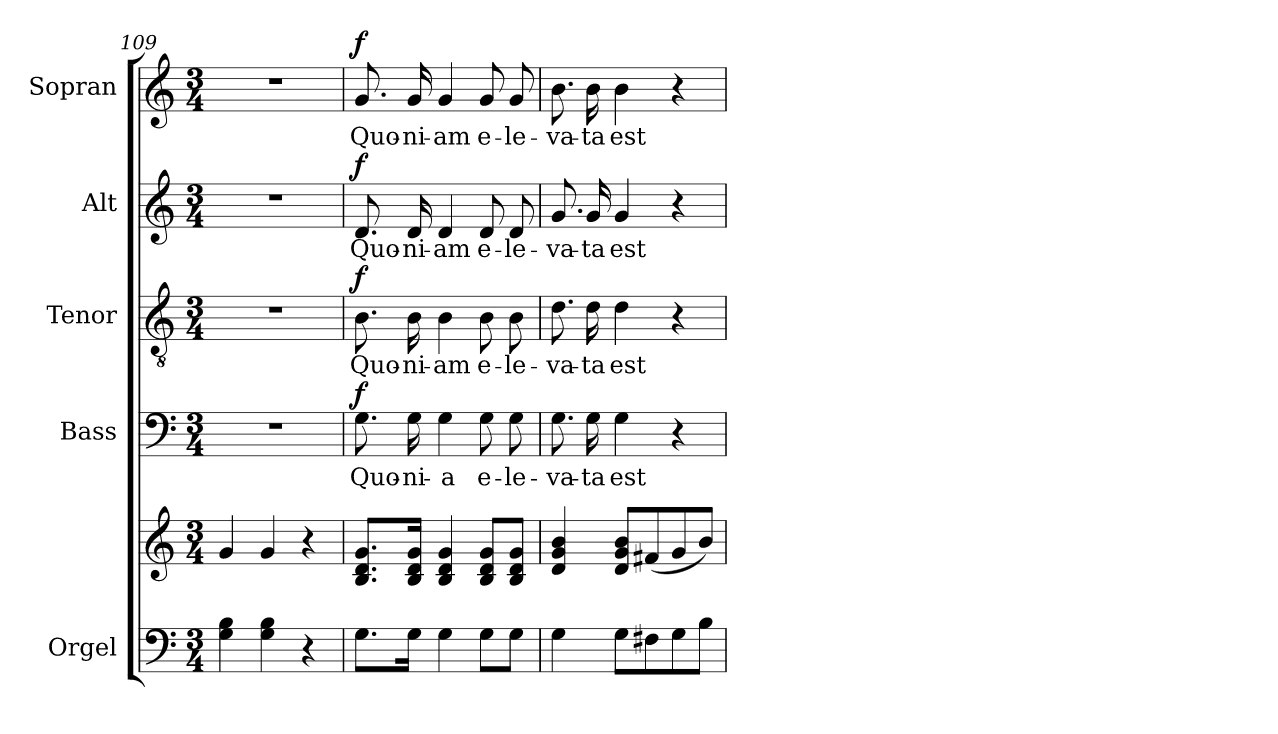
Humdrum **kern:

**kern	**kern	**kern	**text	**dynam	**kern	**text	**dynam	**kern	**text	**dynam	**kern	**text	**dynam
*part5	*part5	*part4	*part4	*part4	*part3	*part3	*part3	*part2	*part2	*part2	*part1	*part1	*part1
*staff6	*staff5	*staff4	*staff4	*staff4	*staff3	*staff3	*staff3	*staff2	*staff2	*staff2	*staff1	*staff1	*staff1
*I"Orgel	*	*I"Bass	*	*	*I"Tenor	*	*	*I"Alt	*	*	*I"Sopran	*	*
*I'Org.	*	*I'B	*	*	*I'T	*	*	*I'A	*	*	*I'S	*	*
*clefF4	*clefG2	*clefF4	*	*	*clefGv2	*	*	*clefG2	*	*	*clefG2	*	*
*k[]	*k[]	*k[]	*	*	*k[]	*	*	*k[]	*	*	*k[]	*	*
*C:	*C:	*C:	*	*	*C:	*	*	*C:	*	*	*C:	*	*
*M3/4	*M3/4	*M3/4	*	*	*M3/4	*	*	*M3/4	*	*	*M3/4	*	*
=109	=109	=109	=109	=109	=109	=109	=109	=109	=109	=109	=109	=109	=109
4G\ 4B\	4g/	2.r	.	.	2.r	.	.	2.r	.	.	2.r	.	.
4G\ 4B\	4g/	.	.	.	.	.	.	.	.	.	.	.	.
4r	4r	.	.	.	.	.	.	.	.	.	.	.	.
=110	=110	=110	=110	=110	=110	=110	=110	=110	=110	=110	=110	=110	=110
!	!	!	!LO:LY:b	!LO:DY:a	!	!LO:LY:b	!LO:DY:a	!	!LO:LY:b	!LO:DY:a	!	!LO:LY:b	!LO:DY:a
8.G\L	8.B/ 8.d/ 8.g/L	8.G\	Quo-	f	8.B\	Quo-	f	8.d/	Quo-	f	8.g/	Quo-	f
!	!	!	!LO:LY:b	!	!	!LO:LY:b	!	!	!LO:LY:b	!	!	!LO:LY:b	!
16G\Jk	16B/ 16d/ 16g/Jk	16G\	-ni-	.	16B\	-ni-	.	16d/	-ni-	.	16g/	-ni-	.
!	!	!	!LO:LY:b	!	!	!LO:LY:b	!	!	!LO:LY:b	!	!	!LO:LY:b	!
4G\	4B/ 4d/ 4g/	4G\	-a	.	4B\	-am	.	4d/	-am	.	4g/	-am	.
!	!	!	!LO:LY:b	!	!	!LO:LY:b	!	!	!LO:LY:b	!	!	!LO:LY:b	!
8G\L	8B/ 8d/ 8g/L	8G\	e-	.	8B\	e-	.	8d/	e-	.	8g/	e-	.
!	!	!	!LO:LY:b	!	!	!LO:LY:b	!	!	!LO:LY:b	!	!	!LO:LY:b	!
8G\J	8B/ 8d/ 8g/J	8G\	-le-	.	8B\	-le-	.	8d/	-le-	.	8g/	-le-	.
!!LO:PB:g=z
=111	=111	=111	=111	=111	=111	=111	=111	=111	=111	=111	=111	=111	=111
!	!	!	!LO:LY:b	!	!	!LO:LY:b	!	!	!LO:LY:b	!	!	!LO:LY:b	!
4G\	4d/ 4g/ 4b/	8.G\	-va-	.	8.d\	-va-	.	8.g/	-va-	.	8.b\	-va-	.
!	!	!	!LO:LY:b	!	!	!LO:LY:b	!	!	!LO:LY:b	!	!	!LO:LY:b	!
.	.	16G\	-ta	.	16d\	-ta	.	16g/	-ta	.	16b\	-ta	.
!	!	!	!LO:LY:b	!	!	!LO:LY:b	!	!	!LO:LY:b	!	!	!LO:LY:b	!
8G\L	8d/ 8g/ 8b/L	4G\	est	.	4d\	est	.	4g/	est	.	4b\	est	.
8F#X\	(<8f#X/	.	.	.	.	.	.	.	.	.	.	.	.
8G\	8g/	4r	.	.	4r	.	.	4r	.	.	4r	.	.
8B\J	8b/J)	.	.	.	.	.	.	.	.	.	.	.	.
=	=	=	=	=	=	=	=	=	=	=	=	=	=
*-	*-	*-	*-	*-	*-	*-	*-	*-	*-	*-	*-	*-	*-
